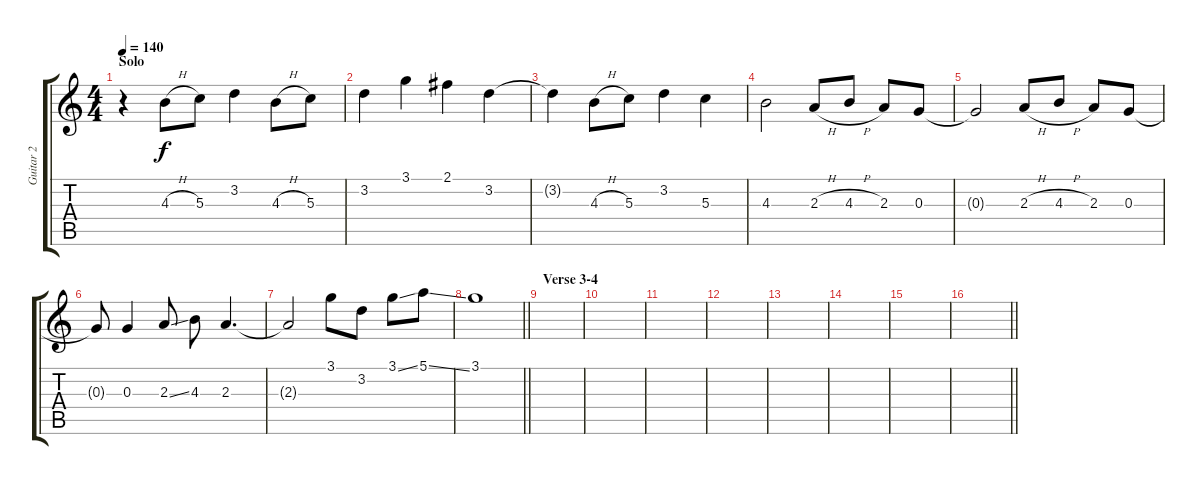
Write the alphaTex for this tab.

\track ("Guitar 2" "Guitar 2") {instrument acousticguitarsteel}
\staff {score tabs}
\tuning (E4 B3 G3 D3 A2 E2) {hide}
\ts (4 4)
\section ("" "Solo")
\tempo 140
\clef g2
\ks c
r.4{dy f} 4.3{h}.8 5.3.8 3.2.4 4.3{h}.8 5.3.8 |
3.2.4 3.1.4 2.1.4 3.2.4 |
3.2{t}.4 4.3{h}.8 5.3.8 3.2.4 5.3.4 |
4.3.2 2.3{h}.8 4.3{h}.8 2.3.8 0.3.8 |
0.3{t}.2 2.3{h}.8 4.3{h}.8 2.3.8 0.3.8 |
0.3{t}.8 0.3.4 2.3{ss}.8 4.3.8 2.3.4{d} |
2.3{t}.2 3.1.8 3.2.8 3.1{ss}.8 5.1{ss}.8 |
\barLineRight lightlight
3.1.1 |
\section ("" "Verse 3-4")
|
|
|
|
|
|
|
\barLineRight lightlight
